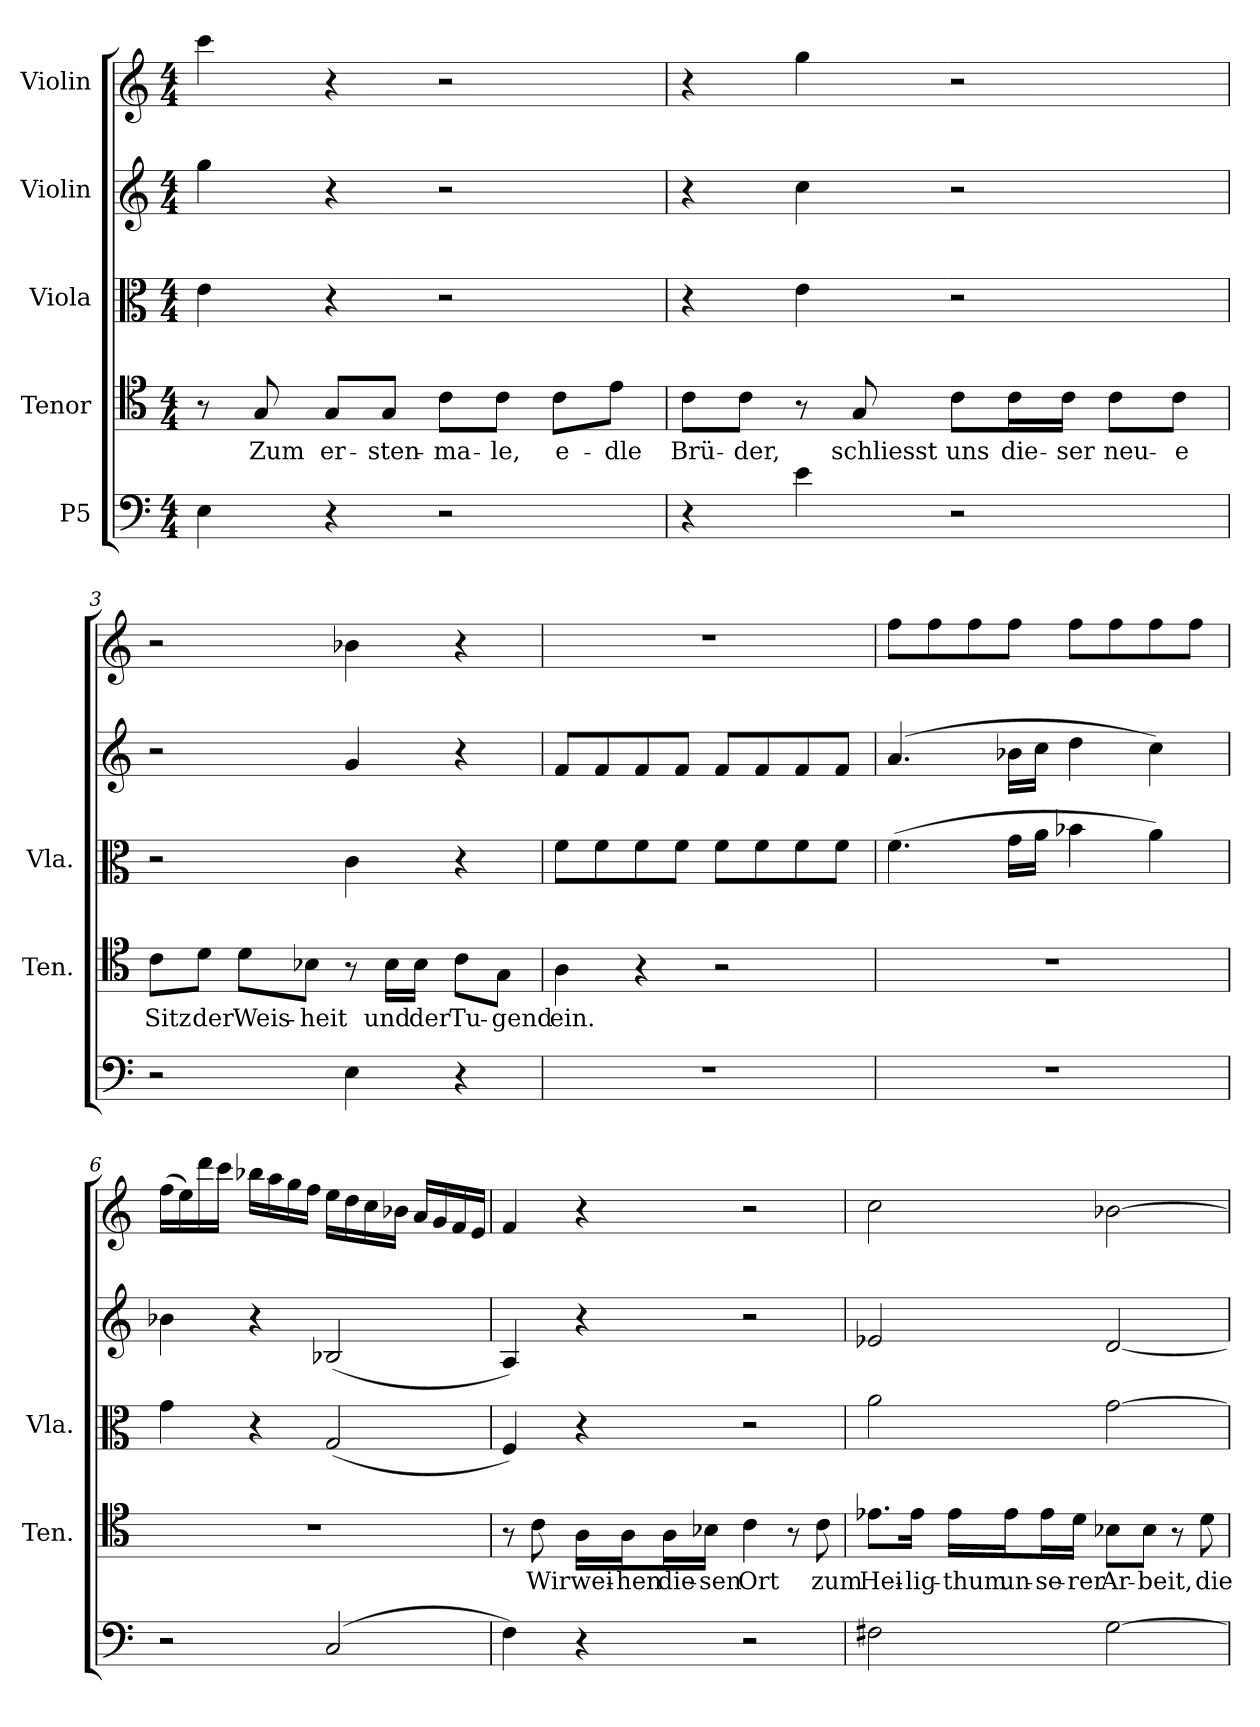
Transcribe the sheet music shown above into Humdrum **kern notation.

**kern	**kern	**text	**kern	**kern	**kern
*part5	*part4	*part4	*part3	*part2	*part1
*staff5	*staff4	*staff4	*staff3	*staff2	*staff1
*I"P5	*I"Tenor	*	*I"Viola	*I"Violin	*I"Violin
*	*I'Ten.	*	*I'Vla.	*	*
*clefF4	*clefC4	*	*clefC3	*clefG2	*clefG2
*k[]	*k[]	*	*k[]	*k[]	*k[]
*C:	*C:	*	*C:	*C:	*C:
*M4/4	*M4/4	*	*M4/4	*M4/4	*M4/4
=1	=1	=1	=1	=1	=1
4E\	8r	.	4e\	4gg\	4ccc\
!	!	!LO:LY:b	!	!	!
.	8G/	Zum	.	.	.
!	!	!LO:LY:b	!	!	!
4r	8G/L	er-	4r	4r	4r
!	!	!LO:LY:b	!	!	!
.	8G/J	-sten-	.	.	.
!	!	!LO:LY:b	!	!	!
2r	8c\L	-ma-	2r	2r	2r
!	!	!LO:LY:b	!	!	!
.	8c\J	-le,	.	.	.
!	!	!LO:LY:b	!	!	!
.	8c\L	e-	.	.	.
!	!	!LO:LY:b	!	!	!
.	8e\J	-dle	.	.	.
=2	=2	=2	=2	=2	=2
!	!	!LO:LY:b	!	!	!
4r	8c\L	Brü-	4r	4r	4r
!	!	!LO:LY:b	!	!	!
.	8c\J	-der,	.	.	.
4e\	8r	.	4e\	4cc\	4gg\
!	!	!LO:LY:b	!	!	!
.	8G/	schliesst	.	.	.
!	!	!LO:LY:b	!	!	!
2r	8c\L	uns	2r	2r	2r
!	!	!LO:LY:b	!	!	!
.	16c\L	die-	.	.	.
!	!	!LO:LY:b	!	!	!
.	16c\JJ	-ser	.	.	.
!	!	!LO:LY:b	!	!	!
.	8c\L	neu-	.	.	.
!	!	!LO:LY:b	!	!	!
.	8c\J	-e	.	.	.
!!LO:LB:g=z
=3	=3	=3	=3	=3	=3
!	!	!LO:LY:b	!	!	!
2r	8c\L	Sitz	2r	2r	2r
!	!	!LO:LY:b	!	!	!
.	8d\J	der	.	.	.
!	!	!LO:LY:b	!	!	!
.	8d\L	Weis-	.	.	.
!	!	!LO:LY:b	!	!	!
.	8B-X\J	-heit	.	.	.
4E\	8r	.	4c\	4g/	4b-X\
!	!	!LO:LY:b	!	!	!
.	16B-\LL	und	.	.	.
!	!	!LO:LY:b	!	!	!
.	16B-\JJ	der	.	.	.
!	!	!LO:LY:b	!	!	!
4r	8c\L	Tu-	4r	4r	4r
!	!	!LO:LY:b	!	!	!
.	8G\J	-gend	.	.	.
=4	=4	=4	=4	=4	=4
!	!	!LO:LY:b	!	!	!
1r	4A\	ein.	8f\L	8f/L	1r
.	.	.	8f\	8f/	.
.	4r	.	8f\	8f/	.
.	.	.	8f\J	8f/J	.
.	2r	.	8f\L	8f/L	.
.	.	.	8f\	8f/	.
.	.	.	8f\	8f/	.
.	.	.	8f\J	8f/J	.
=5	=5	=5	=5	=5	=5
1r	1r	.	(>4.f\	(>4.a/	8ff\L
.	.	.	.	.	8ff\
.	.	.	.	.	8ff\
.	.	.	16g\LL	16b-X\LL	8ff\J
.	.	.	16a\JJ	16cc\JJ	.
.	.	.	4b-X\	4dd\	8ff\L
.	.	.	.	.	8ff\
.	.	.	4a\)	4cc\)	8ff\
.	.	.	.	.	8ff\J
!!LO:PB:g=z
=6	=6	=6	=6	=6	=6
2r	1r	.	4g\	4b-X\	(>16ff\LL
.	.	.	.	.	16ee\)
.	.	.	.	.	16ddd\
.	.	.	.	.	16ccc\JJ
.	.	.	4r	4r	16bb-X\LL
.	.	.	.	.	16aa\
.	.	.	.	.	16gg\
.	.	.	.	.	16ff\JJ
(<2C/	.	.	(<2G/	(<2B-X/	16ee\LL
.	.	.	.	.	16dd\
.	.	.	.	.	16cc\
.	.	.	.	.	16b-X\JJ
.	.	.	.	.	16a/LL
.	.	.	.	.	16g/
.	.	.	.	.	16f/
.	.	.	.	.	16e/JJ
=7	=7	=7	=7	=7	=7
4F\)	8r	.	4F/)	4A/)	4f/
!	!	!LO:LY:b	!	!	!
.	8c\	Wir	.	.	.
!	!	!LO:LY:b	!	!	!
4r	16A\LL	wei-	4r	4r	4r
!	!	!LO:LY:b	!	!	!
.	16A\J	-hen	.	.	.
!	!	!LO:LY:b	!	!	!
.	16A\L	die-	.	.	.
!	!	!LO:LY:b	!	!	!
.	16B-X\JJ	-sen	.	.	.
!	!	!LO:LY:b	!	!	!
2r	4c\	Ort	2r	2r	2r
.	8r	.	.	.	.
!	!	!LO:LY:b	!	!	!
.	8c\	zum	.	.	.
!!LO:LB:g=z
=8	=8	=8	=8	=8	=8
!	!	!LO:LY:b	!	!	!
2F#X\	8.e-X\L	Hei-	2a\	2e-X/	2cc\
!	!	!LO:LY:b	!	!	!
.	16e-\Jk	-lig-	.	.	.
!	!	!LO:LY:b	!	!	!
.	16e-\LL	-thum	.	.	.
!	!	!LO:LY:b	!	!	!
.	16e-\J	un-	.	.	.
!	!	!LO:LY:b	!	!	!
.	16e-\L	-se-	.	.	.
!	!	!LO:LY:b	!	!	!
.	16d\JJ	-rer	.	.	.
!	!	!LO:LY:b	!	!	!
[<2G\	8B-X\L	Ar-	[>2g\	[<2d/	[>2b-X\
!	!	!LO:LY:b	!	!	!
.	8B-\J	-beit,	.	.	.
.	8r	.	.	.	.
!	!	!LO:LY:b	!	!	!
.	8d\	die	.	.	.
=	=	=	=	=	=
*-	*-	*-	*-	*-	*-
